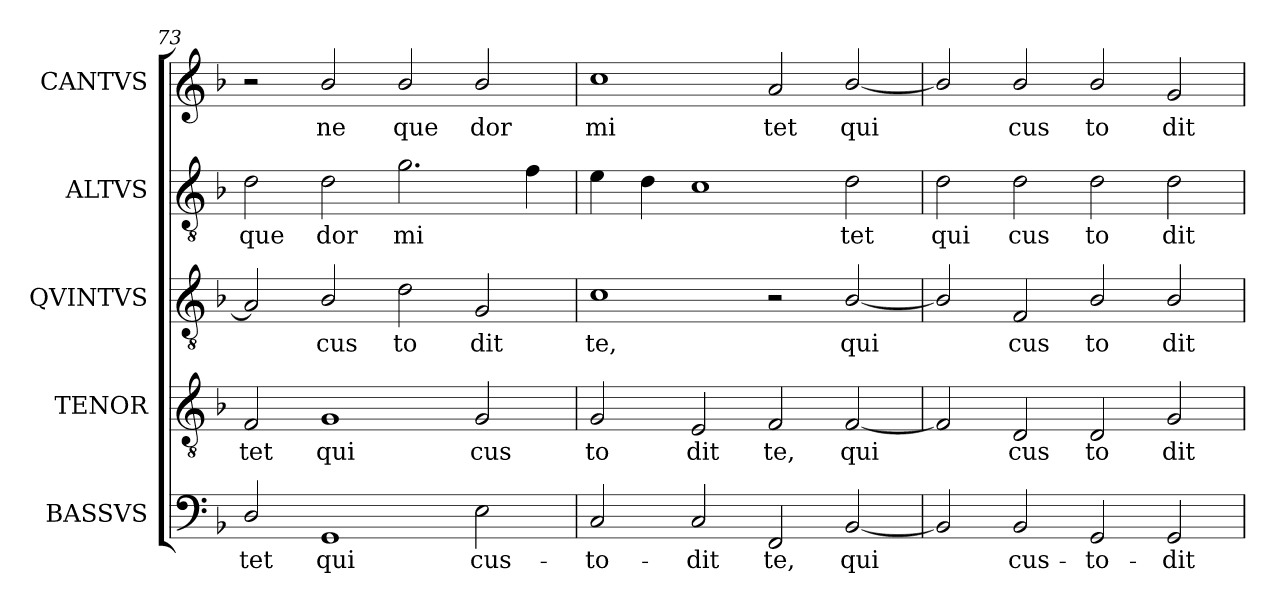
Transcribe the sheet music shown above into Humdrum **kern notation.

**kern	**text	**kern	**text	**kern	**text	**kern	**text	**kern	**text
*part5	*part5	*part4	*part4	*part3	*part3	*part2	*part2	*part1	*part1
*staff5	*staff5	*staff4	*staff4	*staff3	*staff3	*staff2	*staff2	*staff1	*staff1
*I"BASSVS	*	*I"TENOR	*	*I"QVINTVS	*	*I"ALTVS	*	*I"CANTVS	*
*clefF4	*	*clefGv2	*	*clefGv2	*	*clefGv2	*	*clefG2	*
*ITrd-3c-5	*	*ITrd-3c-5	*	*ITrd-3c-5	*	*ITrd-3c-5	*	*	*
*k[b-e-]	*	*k[b-e-]	*	*k[b-e-]	*	*k[b-e-]	*	*k[b-]	*
*B-:	*	*B-:	*	*B-:	*	*B-:	*	*F:	*
=73	=73	=73	=73	=73	=73	=73	=73	=73	=73
!	!LO:LY:b:cj	!	!LO:LY:b:cj	!	!LO:LY:b:cj	!	!LO:LY:b:cj	!	!
2G/	-tet	2B-/	tet	2d/]	.	2g\	que	2r	.
!	!LO:LY:b:cj	!	!LO:LY:b:cj	!	!LO:LY:b:cj	!	!LO:LY:b:cj	!	!LO:LY:b:cj
1C	qui	1c	qui	2e-/	cus	2g\	dor	2b-/	ne
!	!	!	!	!	!LO:LY:b:cj	!	!LO:LY:b:cj	!	!LO:LY:b:cj
.	.	.	.	2g\	to	2.cc\	mi	2b-/	que
!	!LO:LY:b:cj	!	!LO:LY:b:cj	!	!LO:LY:b:cj	!	!	!	!LO:LY:b:cj
2A\	cus-	2c/	cus	2c/	dit	.	.	2b-/	dor
!	!	!	!	!	!	!	!LO:LY:b:cj	!	!
.	.	.	.	.	.	4b-\	.	.	.
=74	=74	=74	=74	=74	=74	=74	=74	=74	=74
!	!LO:LY:b:cj	!	!LO:LY:b:cj	!	!LO:LY:b:cj	!	!LO:LY:b:cj	!	!LO:LY:b:cj
2F/	-to-	2c/	to	1f	te,	4a\	.	1cc	mi
!	!	!	!	!	!	!	!LO:LY:b:cj	!	!
.	.	.	.	.	.	4g\	.	.	.
!	!LO:LY:b:cj	!	!LO:LY:b:cj	!	!	!	!LO:LY:b:cj	!	!
2F/	-dit	2A/	dit	.	.	1f	.	.	.
!	!LO:LY:b:cj	!	!LO:LY:b:cj	!	!	!	!	!	!LO:LY:b:cj
2BB-/	te,	2B-/	te,	2r	.	.	.	2a/	tet
!	!LO:LY:b:cj	!	!LO:LY:b:cj	!	!LO:LY:b:cj	!	!LO:LY:b:cj	!	!LO:LY:b:cj
[<2E-/	qui	[<2B-/	qui	[<2e-/	qui	2g\	tet	[<2b-/	qui
=75	=75	=75	=75	=75	=75	=75	=75	=75	=75
!	!LO:LY:b:cj	!	!LO:LY:b:cj	!	!LO:LY:b:cj	!	!LO:LY:b:cj	!	!LO:LY:b:cj
2E-/]	.	2B-/]	.	2e-/]	.	2g\	qui	2b-/]	.
!	!LO:LY:b:cj	!	!LO:LY:b:cj	!	!LO:LY:b:cj	!	!LO:LY:b:cj	!	!LO:LY:b:cj
2E-/	cus-	2G/	cus	2B-/	cus	2g\	cus	2b-/	cus
!	!LO:LY:b:cj	!	!LO:LY:b:cj	!	!LO:LY:b:cj	!	!LO:LY:b:cj	!	!LO:LY:b:cj
2C/	-to-	2G/	to	2e-/	to	2g\	to	2b-/	to
!	!LO:LY:b:cj	!	!LO:LY:b:cj	!	!LO:LY:b:cj	!	!LO:LY:b:cj	!	!LO:LY:b:cj
2C/	-dit	2c/	dit	2e-/	dit	2g\	dit	2g/	dit
=	=	=	=	=	=	=	=	=	=
*-	*-	*-	*-	*-	*-	*-	*-	*-	*-
